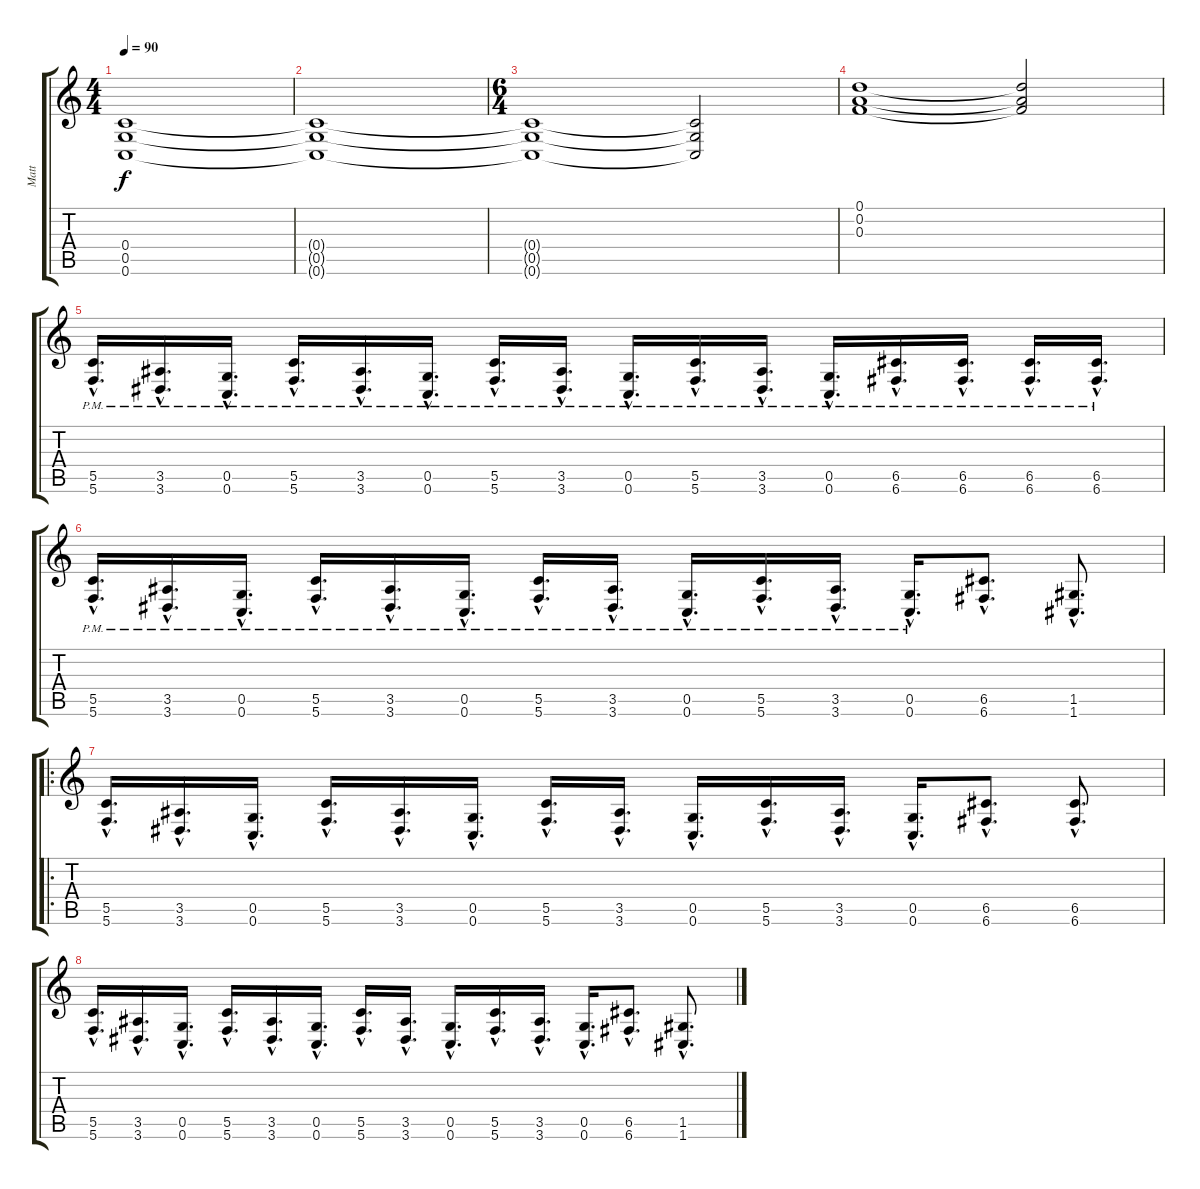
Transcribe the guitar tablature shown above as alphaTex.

\track ("Matt" "Matt") {instrument distortionguitar}
\staff {score tabs}
\tuning (D4 A3 F3 C3 G2 C2) {hide}
\ts (4 4)
\tempo 90
\clef g2
\ks c
(0.4 0.5 0.6).1{dy f} |
(0.4{t} 0.5{t} 0.6{t}).1 |
\ts (6 4)
(0.4{t} 0.5{t} 0.6{t}).1 (0.4{t} 0.5{t} 0.6{t}).2 |
(0.1 0.2 0.3).1 (0.1{t} 0.2{t} 0.3{t}).2 |
(5.5{hac pm} 5.6{hac pm}).16{d} (3.5{hac pm} 3.6{hac pm}).16{d} (0.5{hac pm} 0.6{hac pm}).16{d} (5.5{hac pm} 5.6{hac pm}).16{d} (3.5{hac pm} 3.6{hac pm}).16{d} (0.5{hac pm} 0.6{hac pm}).16{d} (5.5{hac pm} 5.6{hac pm}).16{d} (3.5{hac pm} 3.6{hac pm}).16{d} (0.5{hac pm} 0.6{hac pm}).16{d} (5.5{hac pm} 5.6{hac pm}).16{d} (3.5{hac pm} 3.6{hac pm}).16{d} (0.5{hac pm} 0.6{hac pm}).16{d} (6.5{hac pm} 6.6{hac pm}).16{d} (6.5{hac pm} 6.6{hac pm}).16{d} (6.5{hac pm} 6.6{hac pm}).16{d} (6.5{hac pm} 6.6{hac pm}).16{d} |
(5.5{hac pm} 5.6{hac pm}).16{d} (3.5{hac pm} 3.6{hac pm}).16{d} (0.5{hac pm} 0.6{hac pm}).16{d} (5.5{hac pm} 5.6{hac pm}).16{d} (3.5{hac pm} 3.6{hac pm}).16{d} (0.5{hac pm} 0.6{hac pm}).16{d} (5.5{hac pm} 5.6{hac pm}).16{d} (3.5{hac pm} 3.6{hac pm}).16{d} (0.5{hac pm} 0.6{hac pm}).16{d} (5.5{hac pm} 5.6{hac pm}).16{d} (3.5{hac pm} 3.6{hac pm}).16{d} (0.5{hac pm} 0.6{hac pm}).16{d} (6.5{hac} 6.6{hac}).8{d} (1.5{hac} 1.6{hac}).8{d} |
\ro
(5.5{hac} 5.6{hac}).16{d} (3.5{hac} 3.6{hac}).16{d} (0.5{hac} 0.6{hac}).16{d} (5.5{hac} 5.6{hac}).16{d} (3.5{hac} 3.6{hac}).16{d} (0.5{hac} 0.6{hac}).16{d} (5.5{hac} 5.6{hac}).16{d} (3.5{hac} 3.6{hac}).16{d} (0.5{hac} 0.6{hac}).16{d} (5.5{hac} 5.6{hac}).16{d} (3.5{hac} 3.6{hac}).16{d} (0.5{hac} 0.6{hac}).16{d} (6.5{hac} 6.6{hac}).8{d} (6.5{hac} 6.6{hac}).8{d} |
(5.5{hac} 5.6{hac}).16{d} (3.5{hac} 3.6{hac}).16{d} (0.5{hac} 0.6{hac}).16{d} (5.5{hac} 5.6{hac}).16{d} (3.5{hac} 3.6{hac}).16{d} (0.5{hac} 0.6{hac}).16{d} (5.5{hac} 5.6{hac}).16{d} (3.5{hac} 3.6{hac}).16{d} (0.5{hac} 0.6{hac}).16{d} (5.5{hac} 5.6{hac}).16{d} (3.5{hac} 3.6{hac}).16{d} (0.5{hac} 0.6{hac}).16{d} (6.5{hac} 6.6{hac}).8{d} (1.5{hac} 1.6{hac}).8{d}
